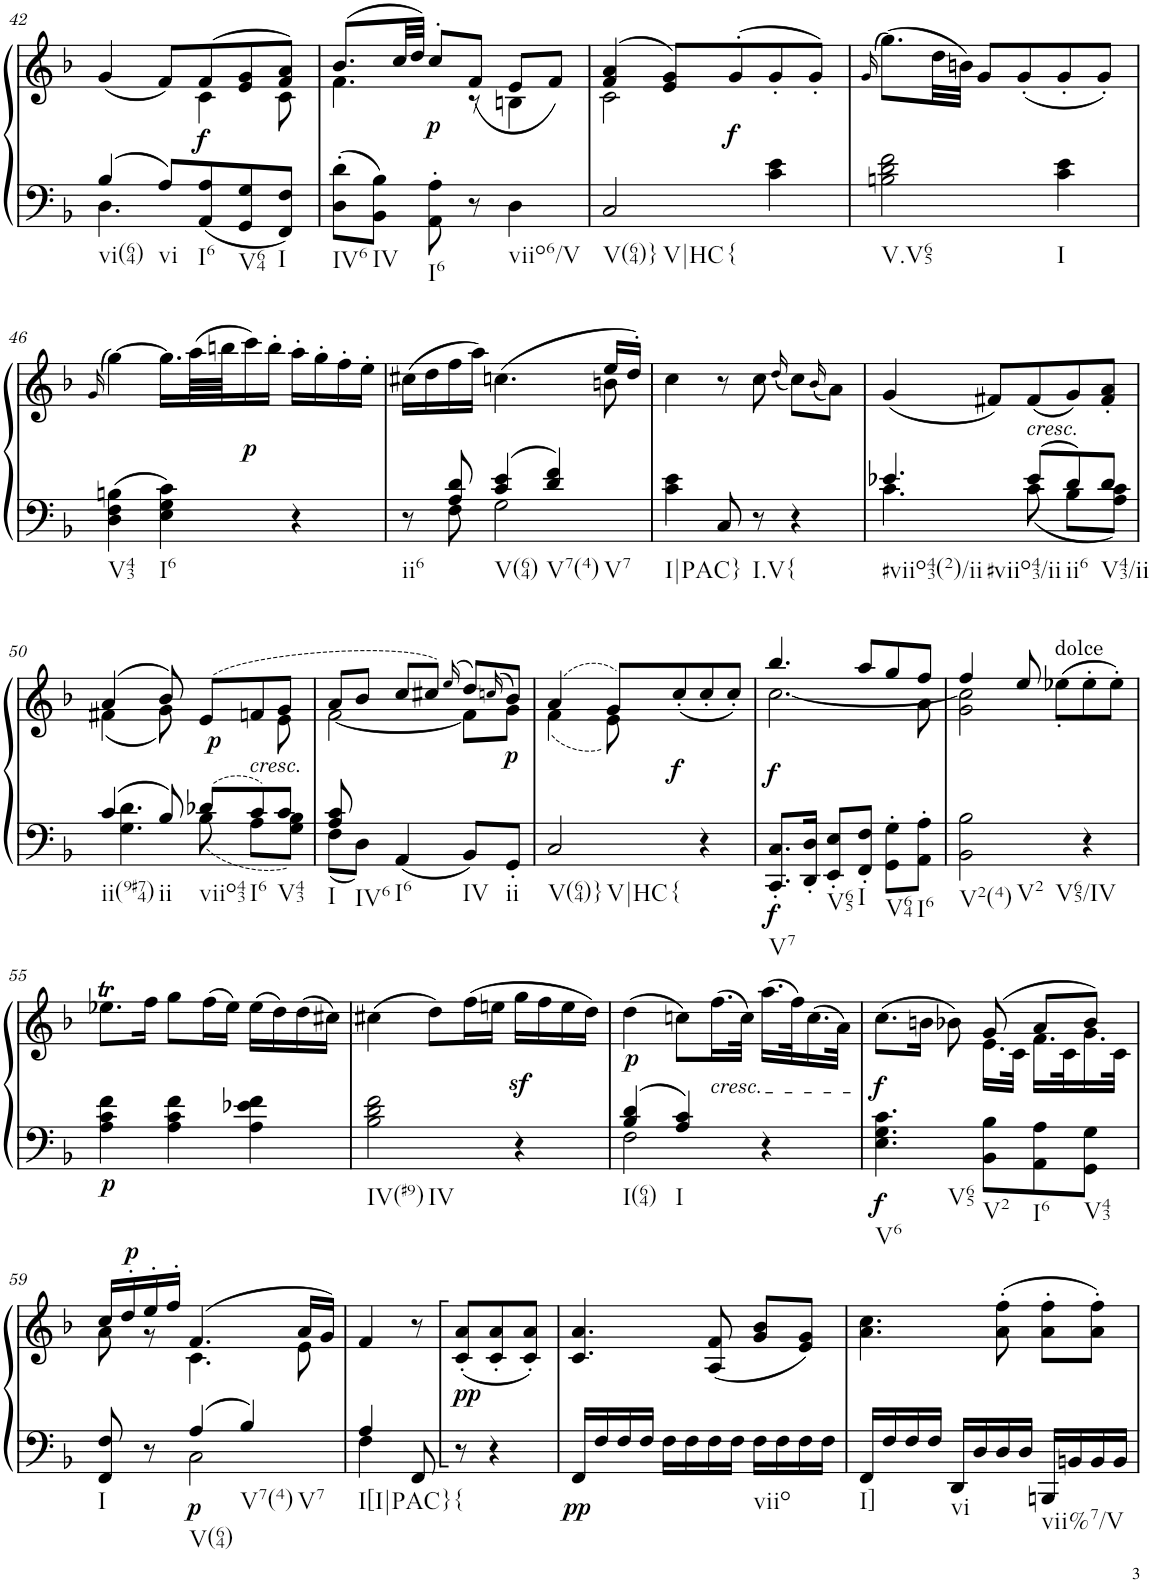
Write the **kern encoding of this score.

**kern	**kern	**dynam
*part1	*part1	*part1
*staff2	*staff1	*staff1/2
*I"Piano, Piano right	*	*
*I'Pno.	*	*
!!LO:PB:g=z
*clefF4	*clefG2	*
*k[b-]	*k[b-]	*
*M3/4	*M3/4	*
=42	=42	=42
*^	*^	*
!LO:TX:b:t=vi(64)	!	!	!	!
4B-/	4.D\	(4g/	4.ryy	.
!LO:TX:b:t=vi	!	!	!	!
8A/L	.	8f/L)	.	.
!LO:TX:b:t=I6	!	!	!	!
!	!	!	!	!LO:DY:b
8AA/ 8A/	4.ryy	(8f/	4c\	f
!LO:TX:b:t=V64	!	!	!	!
8GG/ 8G/	.	8e/ 8g/	.	.
!LO:TX:b:t=I	!	!	!	!
8FF/ 8F/J	.	8f/ 8a/J)	8c\	.
*v	*v	*	*	*
=43	=43	=43	=43
!LO:TX:b:t=IV6	!	!	!
8D\' 8d\'L	(8.b-/L	4.f\	.
!LO:TX:b:t=IV	!	!	!
8BB-\ 8B-\J	.	.	.
.	32cc/LL	.	.
.	32dd/JJJ)	.	.
!LO:TX:b:t=I6	!	!	!
!	!	!	!LO:DY:b
8AA\' 8A\'	8cc'/L	.	p
8r	(8f/J	8r	.
!LO:TX:b:t=viio6/V	!	!	!
4D\	4Bn\	8e/L	.
.	.	8f/J)	.
=44	=44	=44	=44
!LO:TX:b:t=V(64)}	!	!	!
!LO:TX:b:t=V|HC	!	!	!
!LO:TX:b:t={	!	!	!
2C/	(4f/ 4a/	2c\	.
.	8e/ 8g/L)	.	.
!	!	!	!LO:DY:b
.	(8g'/	.	f
4c\ 4e\	8g'/	4ryy	.
.	8g'/J)	.	.
*	*v	*v	*
=45	=45	=45
.	(>16qg/	.
!LO:TX:b:t=V.V65	!	!
2Bn\ 2d\ 2f\	(8.gg\L)	.
.	32dd\LL	.
.	32bn\JJJ)	.
.	8g/L	.
.	(8g'/	.
!LO:TX:b:t=I	!	!
4c\ 4e\	8g'/	.
.	8g'/J)	.
!!LO:LB:g=z
=46	=46	=46
.	(>16qg/	.
!LO:TX:b:t=V43	!	!
4D\ 4F\ 4Bn\	[4gg\)	.
!LO:TX:b:t=I6	!	!
4E\ 4G\ 4c\	16.gg\LL]	.
.	(64aa\LL	.
.	64bbn\JJ	.
!	!	!LO:DY:b
.	16ccc\)	p
.	16bb'\JJ	.
4r	16aa'\LL	.
.	16gg'\	.
.	16ff'\	.
.	16ee'\JJ	.
=47	=47	=47
*^	*^	*
!LO:TX:b:t=ii6	!	!	!	!
8r	8ryy	(16cc#X\LL	8ryy	.
.	.	16dd\	.	.
*	*	*v	*v	*
8A/ 8d/	8F\	16ff\	.
.	.	16aa\JJ)	.
!LO:TX:b:t=V(64)	!	!	!
4c/ 4e/	2G\	(4.ccn\	.
!LO:TX:b:t=V7(4)	!	!	!
!LO:TX:b:t=V7	!	!	!
4d/ 4f/	.	.	.
*	*	*^	*
.	.	16ee/LL	8bn\	.
.	.	16dd'/JJ)	.	.
*v	*v	*	*	*
*	*v	*v	*
=48	=48	=48
!LO:TX:b:t=I|PAC}	!	!
4c\ 4e\	4cc\	.
8C/	8r	.
!LO:TX:b:t=I.V{	!	!
8r	8cc\	.
.	(16qdd/	.
4r	8cc\L)	.
.	(16qb-/	.
.	8a\J)	.
=49	=49	=49
*^	*	*
!LO:TX:b:t=#viio43(2)/ii	!	!	!
!LO:TX:b:t=#viio43/ii	!	!	!
4.e-X/	4.c\	(4g/	.
.	.	8f#X/L)	.
!	!	!LO:TX:b:i:t=cresc.	!
8e-/L	8c\	(8f#/	.
!LO:TX:b:t=ii6	!	!	!
8d/	8B-\L	8g/)	.
!LO:TX:b:t=V43/ii	!	!	!
8d/J	8A\ 8c\J	8f#/' 8a/'J	.
!!LO:LB:g=z
=50	=50	=50	=50
*	*	*^	*
!LO:TX:b:t=ii(9#74)	!	!	!	!
4c/	4.G\ 4.d\	(4a/	(4f#X\	.
!LO:TX:b:t=ii	!	!	!	!
8B-/	.	8b-/)	8g\)	.
!LO:TX:b:t=viio43	!	!	!	!
!	!	!	!	!LO:DY:b
8d-X/L	8B-\	(8e/L	4ryy	p
!	!	!LO:TX:b:i:t=cresc.	!	!
!LO:TX:b:t=I6	!	!	!	!
8c/	8A\L	8fn/	.	.
!LO:TX:b:t=V43	!	!	!	!
8c/J	8G\ 8B-\J	8g/J	8e\	.
=51	=51	=51	=51	=51
!LO:TX:b:t=I	!	!	!	!
8A/ 8c/	8F\L	8a/L	[2f\	.
!LO:TX:b:t=IV6	!	!	!	!
8ryy	8D\J	8b-/J	.	.
!LO:TX:b:t=I6	!	!	!	!
4AA/	2ryy	8cc/L	.	.
.	.	8cc#X/J)	.	.
.	.	(>16qee/	.	.
!LO:TX:b:t=IV	!	!	!	!
8BB-/L	.	8dd/L)	8f\L]	.
.	.	(>16qccn/	.	.
!LO:TX:b:t=ii	!	!	!	!
!	!	!	!	!LO:DY:b
8GG'/J	.	8b-/J)	8g\J	p
*v	*v	*	*	*
=52	=52	=52	=52
!LO:TX:b:t=V(64)}	!	!	!
!LO:TX:b:t=V|HC	!	!	!
!LO:TX:b:t={	!	!	!
2C/	(4a/	(4f\	.
.	8g/L)	8e\)	.
!	!	!	!LO:DY:b
.	(8cc'/	4.ryy	f
4r	8cc'/	.	.
.	8cc'/J)	.	.
=53	=53	=53	=53
*	*	*^	*
!LO:TX:b:t=V7	!	!	!	!
!	!	!	!	!LO:DY:b=2
!	!	!	!	!LO:DY:n=1:b
8.CC/' 8.C/'L	4.bb-/	[2.cc\	8ryy	f f
*	*	*v	*v	*
16DD/' 16D/'Jk	.	.	.
!LO:TX:b:t=V65	!	!	!
8EE/' 8E/'L	.	.	.
!LO:TX:b:t=I	!	!	!
8FF/' 8F/'J	8aa/L	.	.
!LO:TX:b:t=V64	!	!	!
8GG\' 8G\'L	8gg/	.	.
*	*	*^	*
!LO:TX:b:t=I6	!	!	!	!
8AA\' 8A\'J	8ff/J	.	8a\	.
=54	=54	=54	=54	=54
!LO:TX:b:t=V2(4)	!	!	!	!
!LO:TX:b:t=V2	!	!	!	!
!LO:TX:b:t=V65/IV	!	!	!	!
*	*	*v	*v	*
2BB-\ 2B-\	4ff/	2g\ 2cc\]	.
.	8ee/	.	.
!	!LO:TX:a:t=dolce	!	!
.	(8ee-X'\L	.	.
4r	8ee-'\	4ryy	.
.	8ee-'\J)	.	.
*	*v	*v	*
!!LO:LB:g=z
=55	=55	=55
!	!	!LO:DY:b=2
4A\ 4c\ 4f\	8.ee-XT\L	p
.	16ff\Jk	.
4A\ 4c\ 4f\	8gg\L	.
.	(16ff\L	.
.	16ee-\JJ)	.
4A\ 4e-X\ 4f\	(16ee-\LL	.
.	16dd\)	.
.	(16dd\	.
.	16cc#X\JJ)	.
=56	=56	=56
!LO:TX:b:t=IV(#9)	!	!
!LO:TX:b:t=IV	!	!
2B-\ 2d\ 2f\	(4cc#X\	.
.	8dd\L)	.
.	(16ff\L	.
.	16een\JJ	.
4r	16ggz<\LL	.
.	16ff\	.
.	16ee\	.
.	16dd\JJ)	.
=57	=57	=57
*^	*	*
!LO:TX:b:t=I(64)	!	!	!
!	!	!	!LO:DY:b
4B-/ 4d/	2F\	(4dd\	p
!LO:TX:b:t=I	!	!	!
4A/ 4c/	.	8ccn\L)	.
!	!	!LO:TX:b:i:t=cresc.	!
.	.	(16.ff\L	.
.	.	32cc\JJk)	.
4r	4ryy	(16.aa\LL	.
.	.	32ff\K)	.
.	.	(16.cc\	.
.	.	32a\JJk)	.
*v	*v	*	*
=58	=58	=58
*	*^	*
!LO:TX:b:t=V6	!	!	!
!LO:TX:b:t=V65	!	!	!
!	!	!	!LO:DY:b=2
!	!	!	!LO:DY:n=1:b
4.E\ 4.G\ 4.c\	(8.cc\L	4.ryy	f f
.	16bn\Jk	.	.
.	8b-X\)	.	.
!LO:TX:b:t=V2	!	!	!
8BB-\ 8B-\L	(8g/	16.e\LL	.
.	.	32c\JJk	.
!LO:TX:b:t=I6	!	!	!
8AA\ 8A\	8a/L	16.f\LL	.
.	.	32c\K	.
!LO:TX:b:t=V43	!	!	!
8GG\ 8G\J	8b-/J)	16.g\	.
.	.	32c\JJk	.
!!LO:LB:g=z	!!
=59	=59	=59	=59
*^	*	*	*
!LO:TX:b:t=I	!	!	!	!
8FF/ 8F/	4ryy	16cc/LL	8a\	.
!	!	!	!	!LO:DY:a
.	.	16dd'/	.	p
8r	.	16ee'/	8r	.
.	.	16ff'/JJ	.	.
!LO:TX:b:t=V(64)	!	!	!	!
!	!	!	!	!LO:DY:b=2
4A/	2C\	(4.f/	4.c\	p
!LO:TX:b:t=V7(4)	!	!	!	!
!LO:TX:b:t=V7	!	!	!	!
4B-/	.	.	.	.
.	.	16a/LL	8e\	.
.	.	16g/JJ)	.	.
*	*	*v	*v	*
=60	=60	=60	=60
!LO:TX:b:t=I[I|PAC}	!	!	!
4A/	4F\	4f/	.
8FF/	2ryy	8r	.
!LO:TX:b:t={	!	!	!
!	!	!	!LO:DY:b
8r	.	(8c/:' 8a/:'L	pp
4r	.	8c/' 8a/'	.
.	.	8c/' 8a/'J)	.
*v	*v	*	*
=61	=61	=61
!	!	!LO:DY:b=2
16FF/LL	4.c/ 4.a/	pp
16F/	.	.
16F/	.	.
16F/JJ	.	.
16F\LL	.	.
16F\	.	.
16F\	(8A/ 8f/	.
16F\JJ	.	.
!LO:TX:b:t=viio	!	!
16F\LL	8g/ 8b-/L	.
16F\	.	.
16F\	8e/ 8g/J)	.
16F\JJ	.	.
=62	=62	=62
!LO:TX:b:t=I]	!	!
16FF/LL	4.a\ 4.cc\	.
16F/	.	.
16F/	.	.
16F/JJ	.	.
!LO:TX:b:t=vi	!	!
16DD/LL	.	.
16D/	.	.
16D/	(8a\' 8ff\'	.
16D/JJ	.	.
!LO:TX:b:t=vii%7/V	!	!
16BBBn/LL	8a\' 8ff\'L	.
16BBn/	.	.
16BB/	8a\' 8ff\'J)	.
16BB/JJ	.	.
=	=	=
*-	*-	*-
